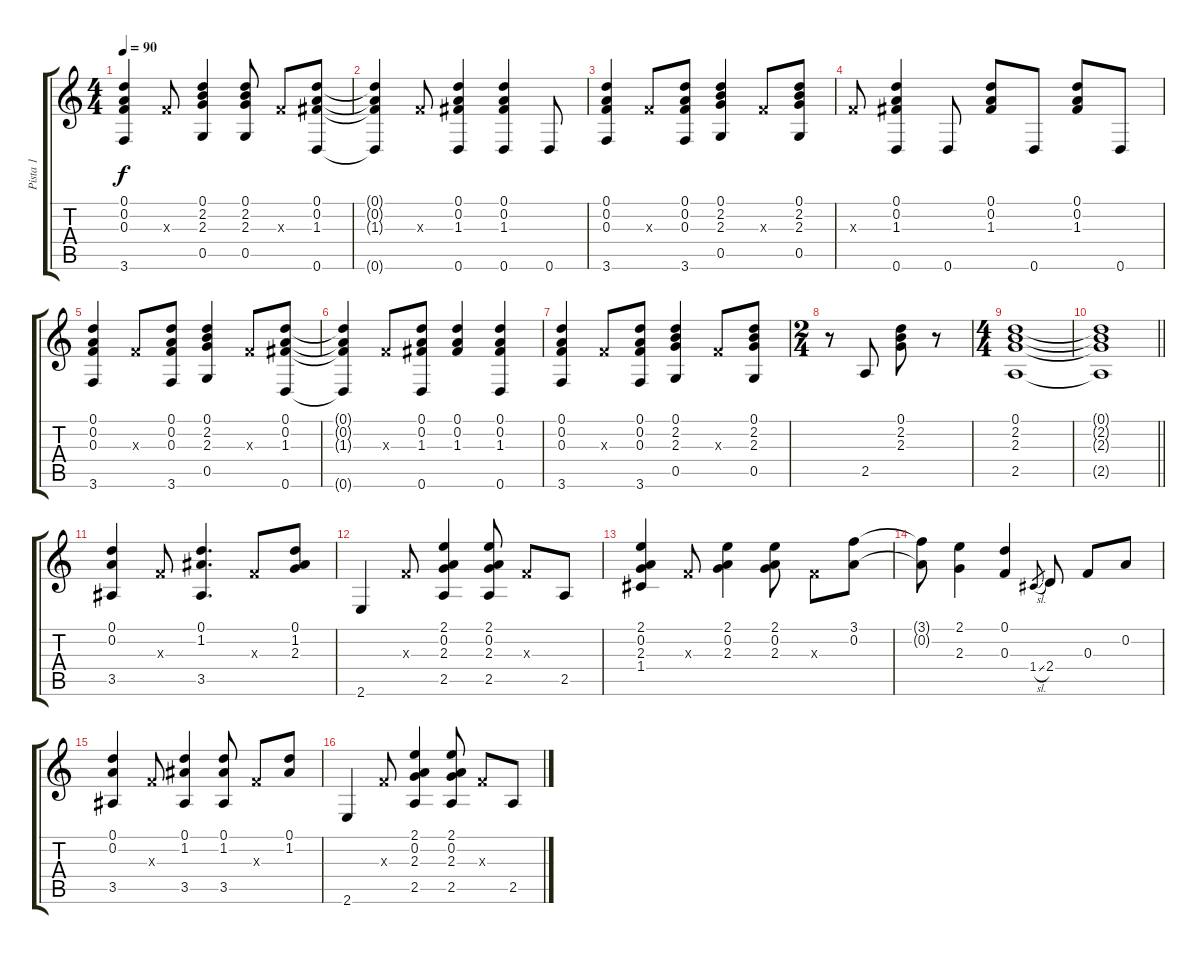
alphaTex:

\track ("Pista 1" "Pista 1") {instrument acousticguitarsteel}
\staff {score tabs}
\tuning (D4 A3 F3 C3 G2 D2) {hide}
\ts (4 4)
\tempo 90
\clef g2
\ks c
(0.1 0.2 0.3 3.6).4{dy f} 0.3{x}.8 (0.1 2.2 2.3 0.5).4 (0.1 2.2 2.3 0.5).8 0.3{x}.8 (0.1 0.2 1.3 0.6).8 |
(0.1{t} 0.2{t} 1.3{t} 0.6{t}).4 0.3{x}.8 (0.1 0.2 1.3 0.6).4 (0.1 0.2 1.3 0.6).4 0.6.8 |
(0.1 0.2 0.3 3.6).4 0.3{x}.8 (0.1 0.2 0.3 3.6).8 (0.1 2.2 2.3 0.5).4 0.3{x}.8 (0.1 2.2 2.3 0.5).8 |
0.3{x}.8 (0.1 0.2 1.3 0.6).4 0.6.8 (0.1 0.2 1.3).8 0.6.8 (0.1 0.2 1.3).8 0.6.8 |
(0.1 0.2 0.3 3.6).4 0.3{x}.8 (0.1 0.2 0.3 3.6).8 (0.1 2.2 2.3 0.5).4 0.3{x}.8 (0.1 0.2 1.3 0.6).8 |
(0.1{t} 0.2{t} 1.3{t} 0.6{t}).4 0.3{x}.8 (0.1 0.2 1.3 0.6).8 (0.1 0.2 1.3).4 (0.1 0.2 1.3 0.6).4 |
(0.1 0.2 0.3 3.6).4 0.3{x}.8 (0.1 0.2 0.3 3.6).8 (0.1 2.2 2.3 0.5).4 0.3{x}.8 (0.1 2.2 2.3 0.5).8 |
\ts (2 4)
r.8 2.5.8 (0.1 2.2 2.3).8 r.8 |
\ts (4 4)
(0.1 2.2 2.3 2.5).1 |
\barLineRight lightlight
(0.1{t} 2.2{t} 2.3{t} 2.5{t}).1 |
(0.1 0.2 3.5).4 0.3{x}.8 (0.1 1.2 3.5).4{d} 0.3{x}.8 (0.1 1.2 2.3).8 |
2.6.4 0.3{x}.8 (2.1 0.2 2.3 2.5).4 (2.1 0.2 2.3 2.5).8 0.3{x}.8 2.5.8 |
(2.1 0.2 2.3 1.4).4 0.3{x}.8 (2.1 0.2 2.3).4 (2.1 0.2 2.3).8 0.3{x}.8 (3.1 0.2).8 |
(3.1{t} 0.2{t}).8 (2.1 2.3).4 (0.1 0.3).4 1.4{sl}.8{gr} 2.4.8 0.3.8 0.2.8 |
(0.1 0.2 3.5).4 0.3{x}.8 (0.1 1.2 3.5).4 (0.1 1.2 3.5).8 0.3{x}.8 (0.1 1.2).8 |
2.6.4 0.3{x}.8 (2.1 0.2 2.3 2.5).4 (2.1 0.2 2.3 2.5).8 0.3{x}.8 2.5.8
